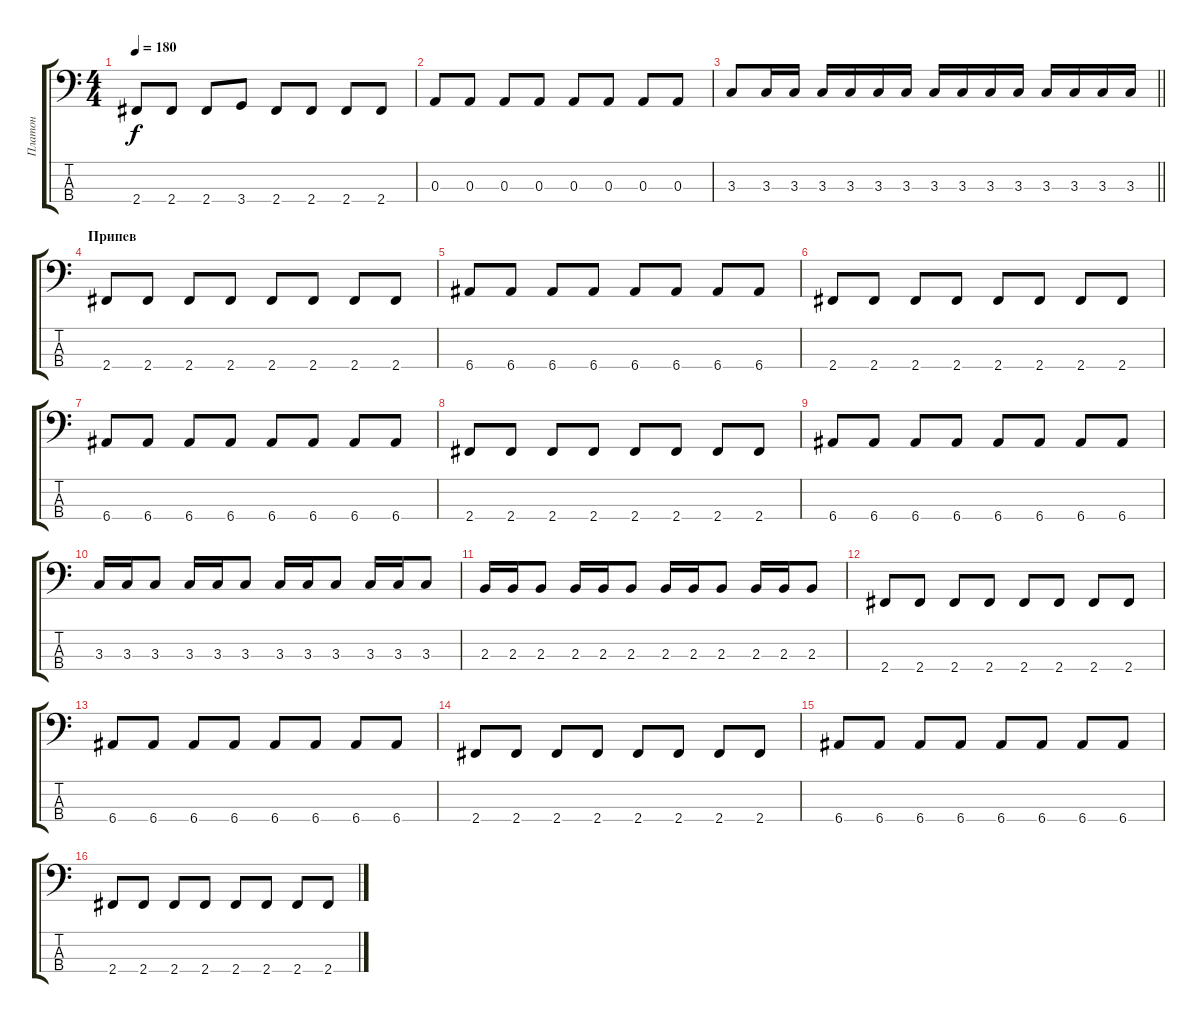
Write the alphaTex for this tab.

\track ("Платон" "Платон") {instrument electricbassfinger}
\staff {score tabs}
\tuning (G2 D2 A1 E1) {hide}
\ts (4 4)
\tempo 180
\clef f4
\ks c
2.4.8{dy f} 2.4.8 2.4.8 3.4.8 2.4.8 2.4.8 2.4.8 2.4.8 |
0.3.8 0.3.8 0.3.8 0.3.8 0.3.8 0.3.8 0.3.8 0.3.8 |
\barLineRight lightlight
3.3.8 3.3.16 3.3.16 3.3.16 3.3.16 3.3.16 3.3.16 3.3.16 3.3.16 3.3.16 3.3.16 3.3.16 3.3.16 3.3.16 3.3.16 |
\section ("" "Припев")
2.4.8 2.4.8 2.4.8 2.4.8 2.4.8 2.4.8 2.4.8 2.4.8 |
6.4.8 6.4.8 6.4.8 6.4.8 6.4.8 6.4.8 6.4.8 6.4.8 |
2.4.8 2.4.8 2.4.8 2.4.8 2.4.8 2.4.8 2.4.8 2.4.8 |
6.4.8 6.4.8 6.4.8 6.4.8 6.4.8 6.4.8 6.4.8 6.4.8 |
2.4.8 2.4.8 2.4.8 2.4.8 2.4.8 2.4.8 2.4.8 2.4.8 |
6.4.8 6.4.8 6.4.8 6.4.8 6.4.8 6.4.8 6.4.8 6.4.8 |
3.3.16 3.3.16 3.3.8 3.3.16 3.3.16 3.3.8 3.3.16 3.3.16 3.3.8 3.3.16 3.3.16 3.3.8 |
2.3.16 2.3.16 2.3.8 2.3.16 2.3.16 2.3.8 2.3.16 2.3.16 2.3.8 2.3.16 2.3.16 2.3.8 |
2.4.8 2.4.8 2.4.8 2.4.8 2.4.8 2.4.8 2.4.8 2.4.8 |
6.4.8 6.4.8 6.4.8 6.4.8 6.4.8 6.4.8 6.4.8 6.4.8 |
2.4.8 2.4.8 2.4.8 2.4.8 2.4.8 2.4.8 2.4.8 2.4.8 |
6.4.8 6.4.8 6.4.8 6.4.8 6.4.8 6.4.8 6.4.8 6.4.8 |
2.4.8 2.4.8 2.4.8 2.4.8 2.4.8 2.4.8 2.4.8 2.4.8
